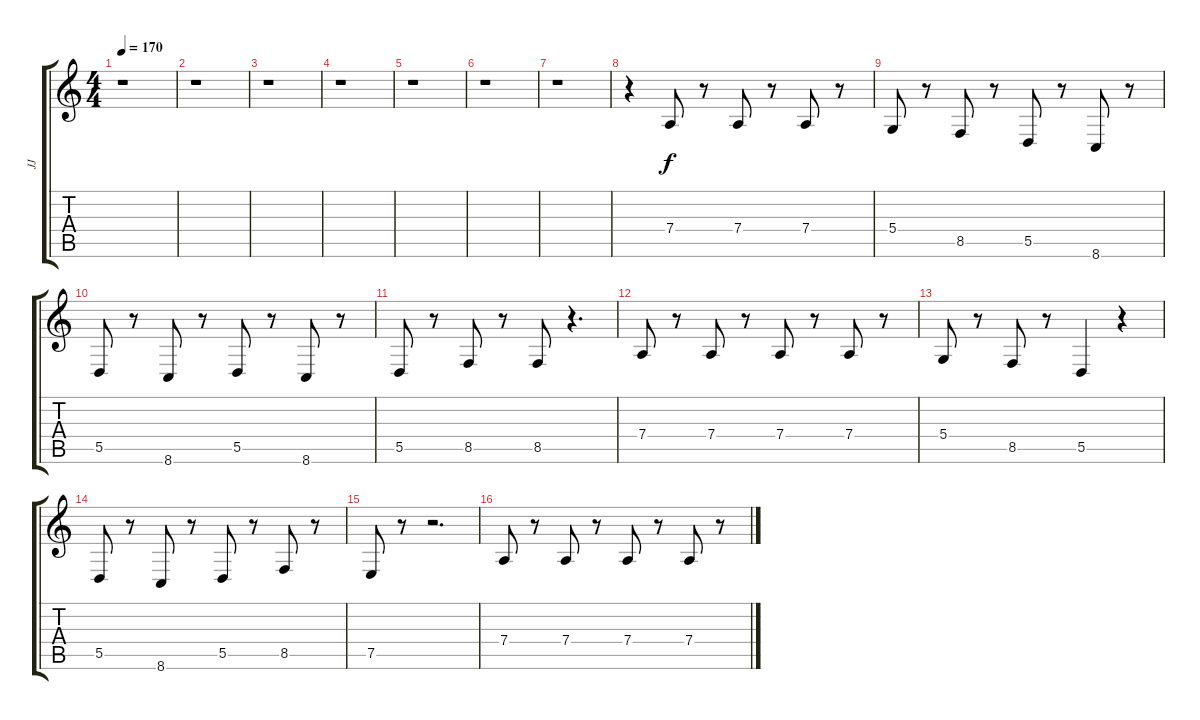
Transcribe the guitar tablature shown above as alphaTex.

\track ("JJ" "JJ") {instrument oboe}
\staff {score tabs}
\tuning (E4 B3 G3 D3 A2 E2) {hide}
\ts (4 4)
\tempo 170
\clef g2
\ks c
r.1{dy f} |
r.1 |
r.1 |
r.1 |
r.1 |
r.1 |
r.1 |
r.4 7.4.8 r.8 7.4.8 r.8 7.4.8 r.8 |
5.4.8 r.8 8.5.8 r.8 5.5.8 r.8 8.6.8 r.8 |
5.5.8 r.8 8.6.8 r.8 5.5.8 r.8 8.6.8 r.8 |
5.5.8 r.8 8.5.8 r.8 8.5.8 r.4{d} |
7.4.8 r.8 7.4.8 r.8 7.4.8 r.8 7.4.8 r.8 |
5.4.8 r.8 8.5.8 r.8 5.5.4 r.4 |
5.5.8 r.8 8.6.8 r.8 5.5.8 r.8 8.5.8 r.8 |
7.5.8 r.8 r.2{d} |
7.4.8 r.8 7.4.8 r.8 7.4.8 r.8 7.4.8 r.8
